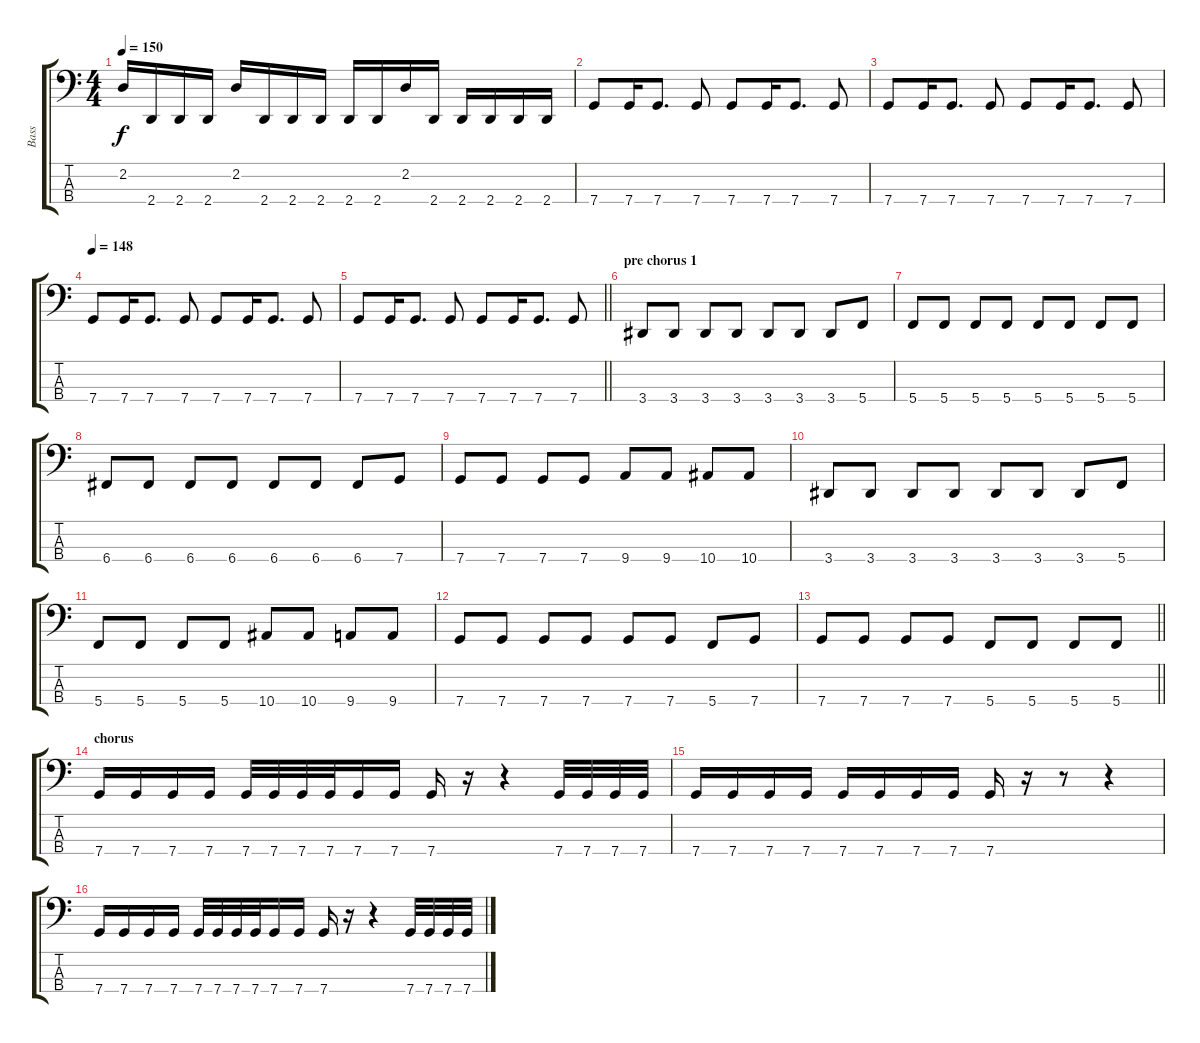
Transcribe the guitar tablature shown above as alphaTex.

\track ("Bass" "Bass") {instrument electricbassfinger}
\staff {score tabs}
\tuning (F2 C2 G1 C1) {hide}
\ts (4 4)
\tempo 150
\clef f4
\ks c
2.2.16{dy f} 2.4.16 2.4.16 2.4.16 2.2.16 2.4.16 2.4.16 2.4.16 2.4.16 2.4.16 2.2.16 2.4.16 2.4.16 2.4.16 2.4.16 2.4.16 |
7.4.8 7.4.16 7.4.8{d} 7.4.8 7.4.8 7.4.16 7.4.8{d} 7.4.8 |
7.4.8 7.4.16 7.4.8{d} 7.4.8 7.4.8 7.4.16 7.4.8{d} 7.4.8 |
\tempo 148
7.4.8 7.4.16 7.4.8{d} 7.4.8 7.4.8 7.4.16 7.4.8{d} 7.4.8 |
\barLineRight lightlight
7.4.8 7.4.16 7.4.8{d} 7.4.8 7.4.8 7.4.16 7.4.8{d} 7.4.8 |
\section ("" "pre chorus 1")
3.4.8 3.4.8 3.4.8 3.4.8 3.4.8 3.4.8 3.4.8 5.4.8 |
5.4.8 5.4.8 5.4.8 5.4.8 5.4.8 5.4.8 5.4.8 5.4.8 |
6.4.8 6.4.8 6.4.8 6.4.8 6.4.8 6.4.8 6.4.8 7.4.8 |
7.4.8 7.4.8 7.4.8 7.4.8 9.4.8 9.4.8 10.4.8 10.4.8 |
3.4.8 3.4.8 3.4.8 3.4.8 3.4.8 3.4.8 3.4.8 5.4.8 |
5.4.8 5.4.8 5.4.8 5.4.8 10.4.8 10.4.8 9.4.8 9.4.8 |
7.4.8 7.4.8 7.4.8 7.4.8 7.4.8 7.4.8 5.4.8 7.4.8 |
\barLineRight lightlight
7.4.8 7.4.8 7.4.8 7.4.8 5.4.8 5.4.8 5.4.8 5.4.8 |
\section ("" "chorus")
7.4.16 7.4.16 7.4.16 7.4.16 7.4.32 7.4.32 7.4.32 7.4.32 7.4.16 7.4.16 7.4.16 r.16 r.4 7.4.32 7.4.32 7.4.32 7.4.32 |
7.4.16 7.4.16 7.4.16 7.4.16 7.4.16 7.4.16 7.4.16 7.4.16 7.4.16 r.16 r.8 r.4 |
7.4.16 7.4.16 7.4.16 7.4.16 7.4.32 7.4.32 7.4.32 7.4.32 7.4.16 7.4.16 7.4.16 r.16 r.4 7.4.32 7.4.32 7.4.32 7.4.32
